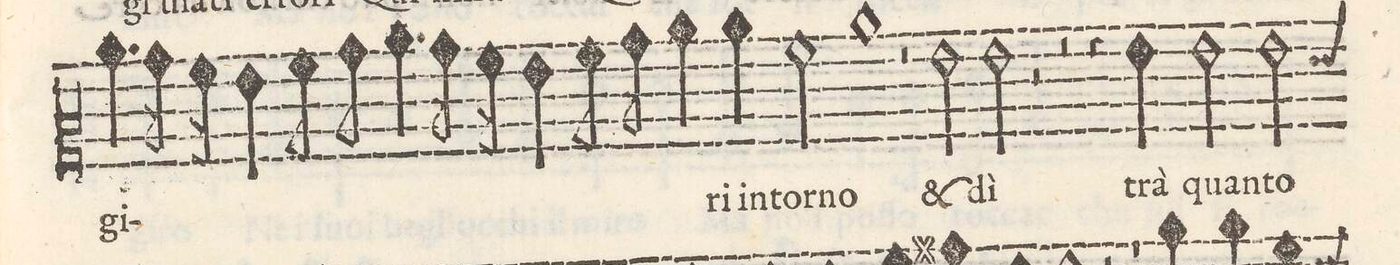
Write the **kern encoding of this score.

**kern	**text
*I"ALTO	*
*clefC2	*
*k[]	*
*met(c)	*
*M2/1	*
4.cc\	gi-
16b\	.
16a\	.
4g\	.
8a\	.
8b\	.
=25-	=25-
4.cc\	.
16b\	.
16a\	.
4g\	.
8a\	.
8b\	.
4cc\	.
4cc\	ri in-
2a\	-tor-
=26-	=26-
1cc	-no
2r	.
2g\	&
=27-	=27-
2g\	di
2r	.
2r	.
4r	.
4g\	tra
=28-	=28-
2g\	quan-
2g\	-to
*-	*-
